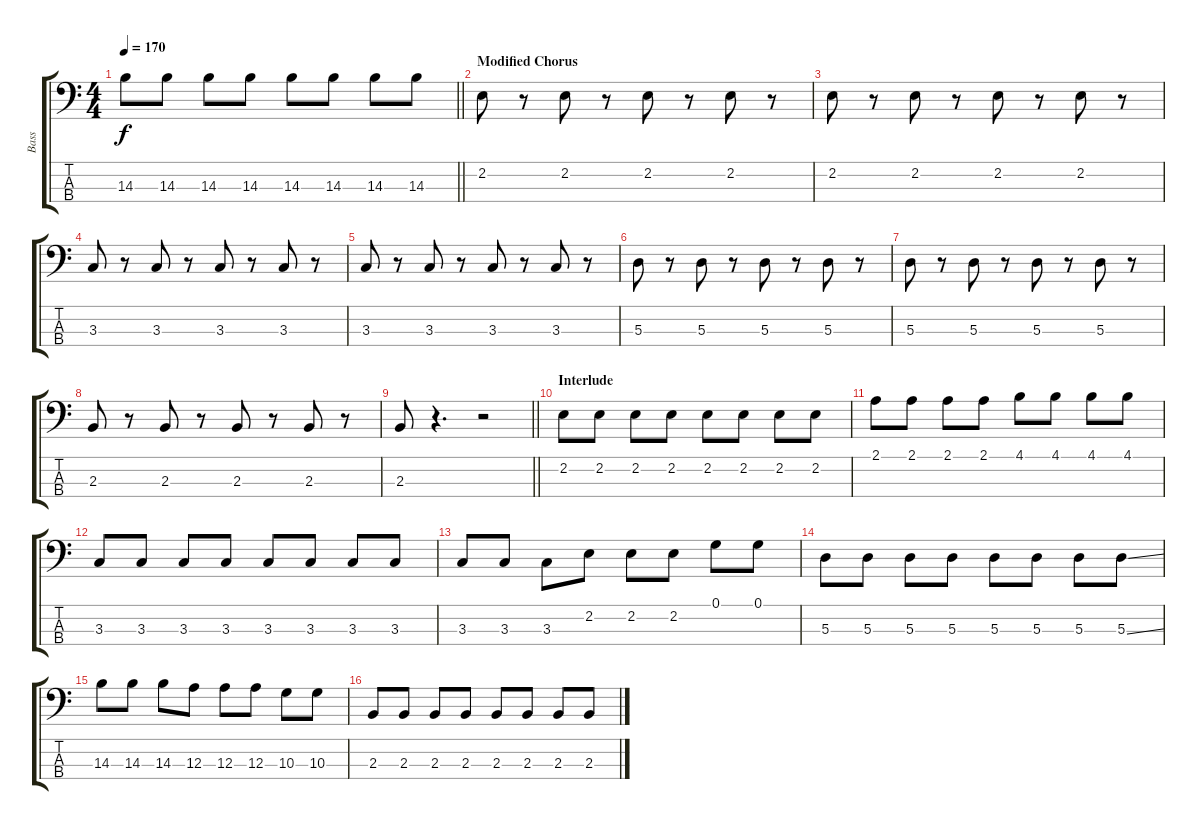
\track ("Bass" "Bass") {instrument electricbassfinger}
\staff {score tabs}
\tuning (G2 D2 A1 E1) {hide}
\ts (4 4)
\tempo 170
\clef f4
\barLineRight lightlight
\ks c
14.3.8{dy f} 14.3.8 14.3.8 14.3.8 14.3.8 14.3.8 14.3.8 14.3.8 |
\section ("" "Modified Chorus")
2.2.8 r.8 2.2.8 r.8 2.2.8 r.8 2.2.8 r.8 |
2.2.8 r.8 2.2.8 r.8 2.2.8 r.8 2.2.8 r.8 |
3.3.8 r.8 3.3.8 r.8 3.3.8 r.8 3.3.8 r.8 |
3.3.8 r.8 3.3.8 r.8 3.3.8 r.8 3.3.8 r.8 |
5.3.8 r.8 5.3.8 r.8 5.3.8 r.8 5.3.8 r.8 |
5.3.8 r.8 5.3.8 r.8 5.3.8 r.8 5.3.8 r.8 |
2.3.8 r.8 2.3.8 r.8 2.3.8 r.8 2.3.8 r.8 |
\barLineRight lightlight
2.3.8 r.4{d} r.2 |
\section ("" "Interlude")
2.2.8 2.2.8 2.2.8 2.2.8 2.2.8 2.2.8 2.2.8 2.2.8 |
2.1.8 2.1.8 2.1.8 2.1.8 4.1.8 4.1.8 4.1.8 4.1.8 |
3.3.8 3.3.8 3.3.8 3.3.8 3.3.8 3.3.8 3.3.8 3.3.8 |
3.3.8 3.3.8 3.3.8 2.2.8 2.2.8 2.2.8 0.1.8 0.1.8 |
5.3.8 5.3.8 5.3.8 5.3.8 5.3.8 5.3.8 5.3.8 5.3{ss}.8 |
14.3.8 14.3.8 14.3.8 12.3.8 12.3.8 12.3.8 10.3.8 10.3.8 |
2.3.8 2.3.8 2.3.8 2.3.8 2.3.8 2.3.8 2.3.8 2.3.8
